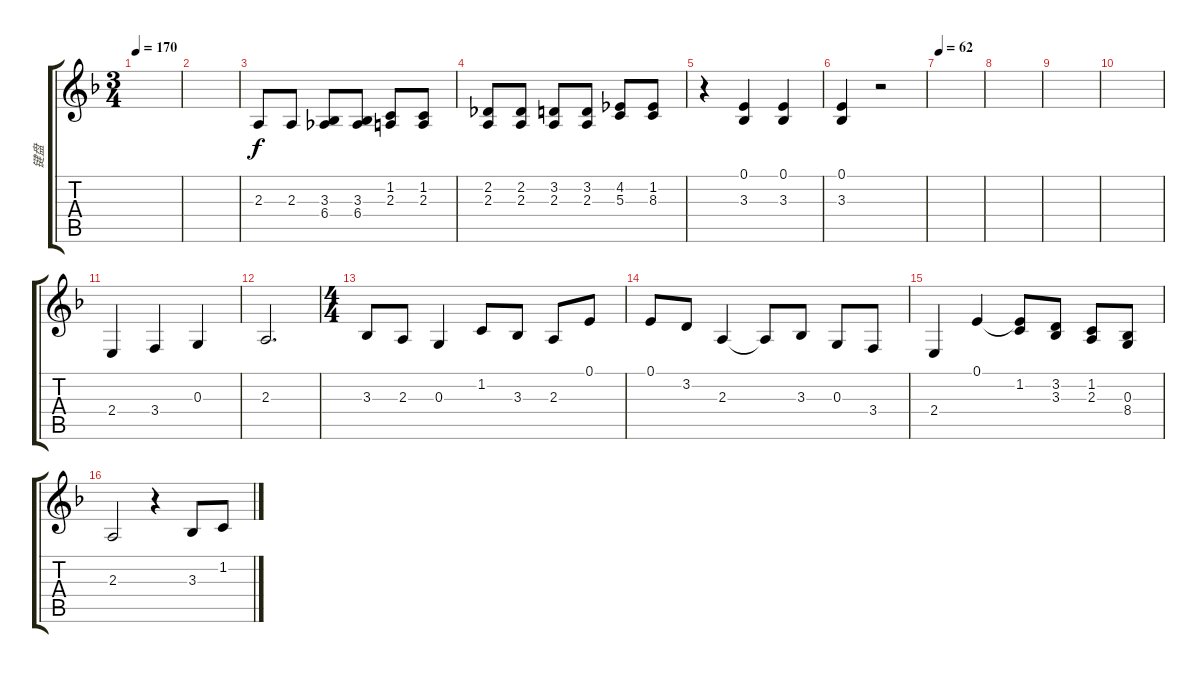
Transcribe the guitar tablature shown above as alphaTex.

\track ("键盘" "键盘") {instrument stringensemble1}
\staff {score tabs}
\tuning (E4 B3 G3 D3 A2 E2) {hide}
\ts (3 4)
\tempo 170
\clef g2
\ks f
|
|
2.3.8 2.3.8 (3.3 6.4).8 (3.3 6.4).8 (1.2 2.3).8 (1.2 2.3).8 |
(2.2 2.3).8 (2.2 2.3).8 (3.2 2.3).8 (3.2 2.3).8 (4.2 5.3).8 (1.2 8.3).8 |
r.4 (0.1 3.3).4 (0.1 3.3).4 |
(0.1 3.3).4 r.2 |
\tempo 62
|
|
|
|
2.4.4 3.4.4 0.3.4 |
2.3.2{d} |
\ts (4 4)
3.3.8 2.3.8 0.3.4 1.2.8 3.3.8 2.3.8 0.1.8 |
0.1.8 3.2.8 2.3.4 2.3{t}.8 3.3.8 0.3.8 3.4.8 |
2.4.4 0.1.4 (0.1{t} 1.2).8 (3.2 3.3).8 (1.2 2.3).8 (0.3 8.4).8 |
2.3.2 r.4 3.3.8 1.2.8
